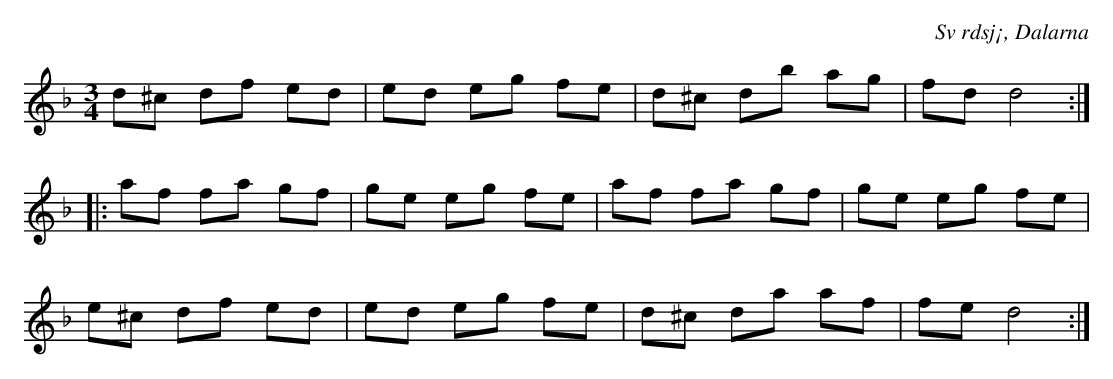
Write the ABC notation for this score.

X:1
O:Sv rdsj¡, Dalarna
M:3/4
L:1/8
K:Dm
d^c df ed | ed eg fe | d^c db ag | fd d4 ::
af fa gf | ge eg fe | af fa gf | ge eg fe |
e^c df ed | ed eg fe | d^c da af | fe d4 :|
